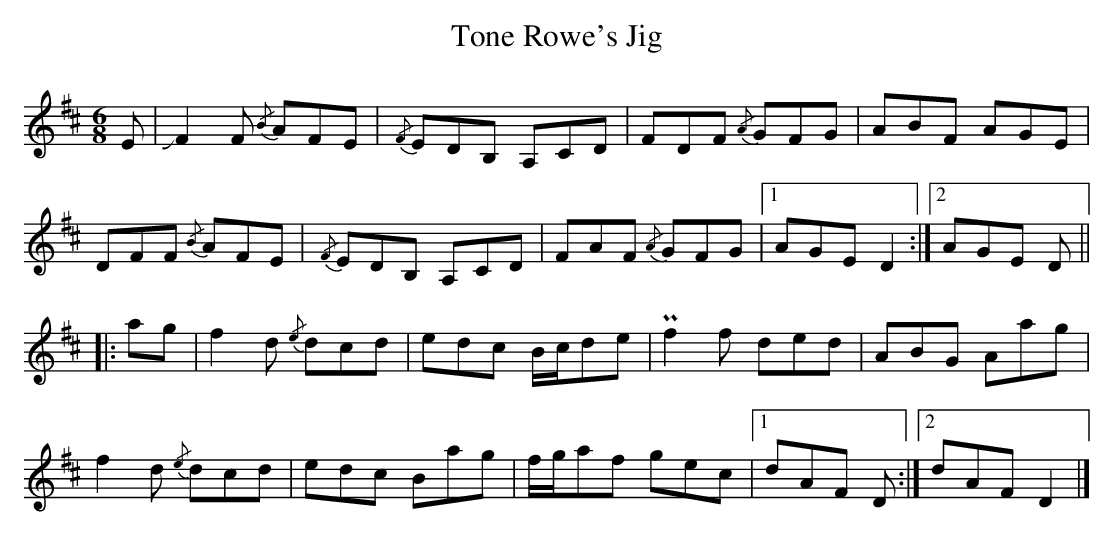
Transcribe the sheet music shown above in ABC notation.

X:1
U: ~ = !turn!
T:Tone Rowe's Jig
M:6/8
L:1/8
K:D
E | JF2 F {/B}AFE | {/F}EDB, A,CD | FDF {/A}GFG | ABF AGE |
DFF {/B}AFE | {/F}EDB, A,CD | FAF {/A}GFG | [1 AGE D2 :|] [2 AGE D ||
|: ag | f2 d {/e}dcd | edc B/2c/2de | Pf2 f ded | ABG Aag |
f2 d {/e}dcd | edc Bag | f/2g/2af gec | [1 dAF D :|] [2 dAF D2 |]
